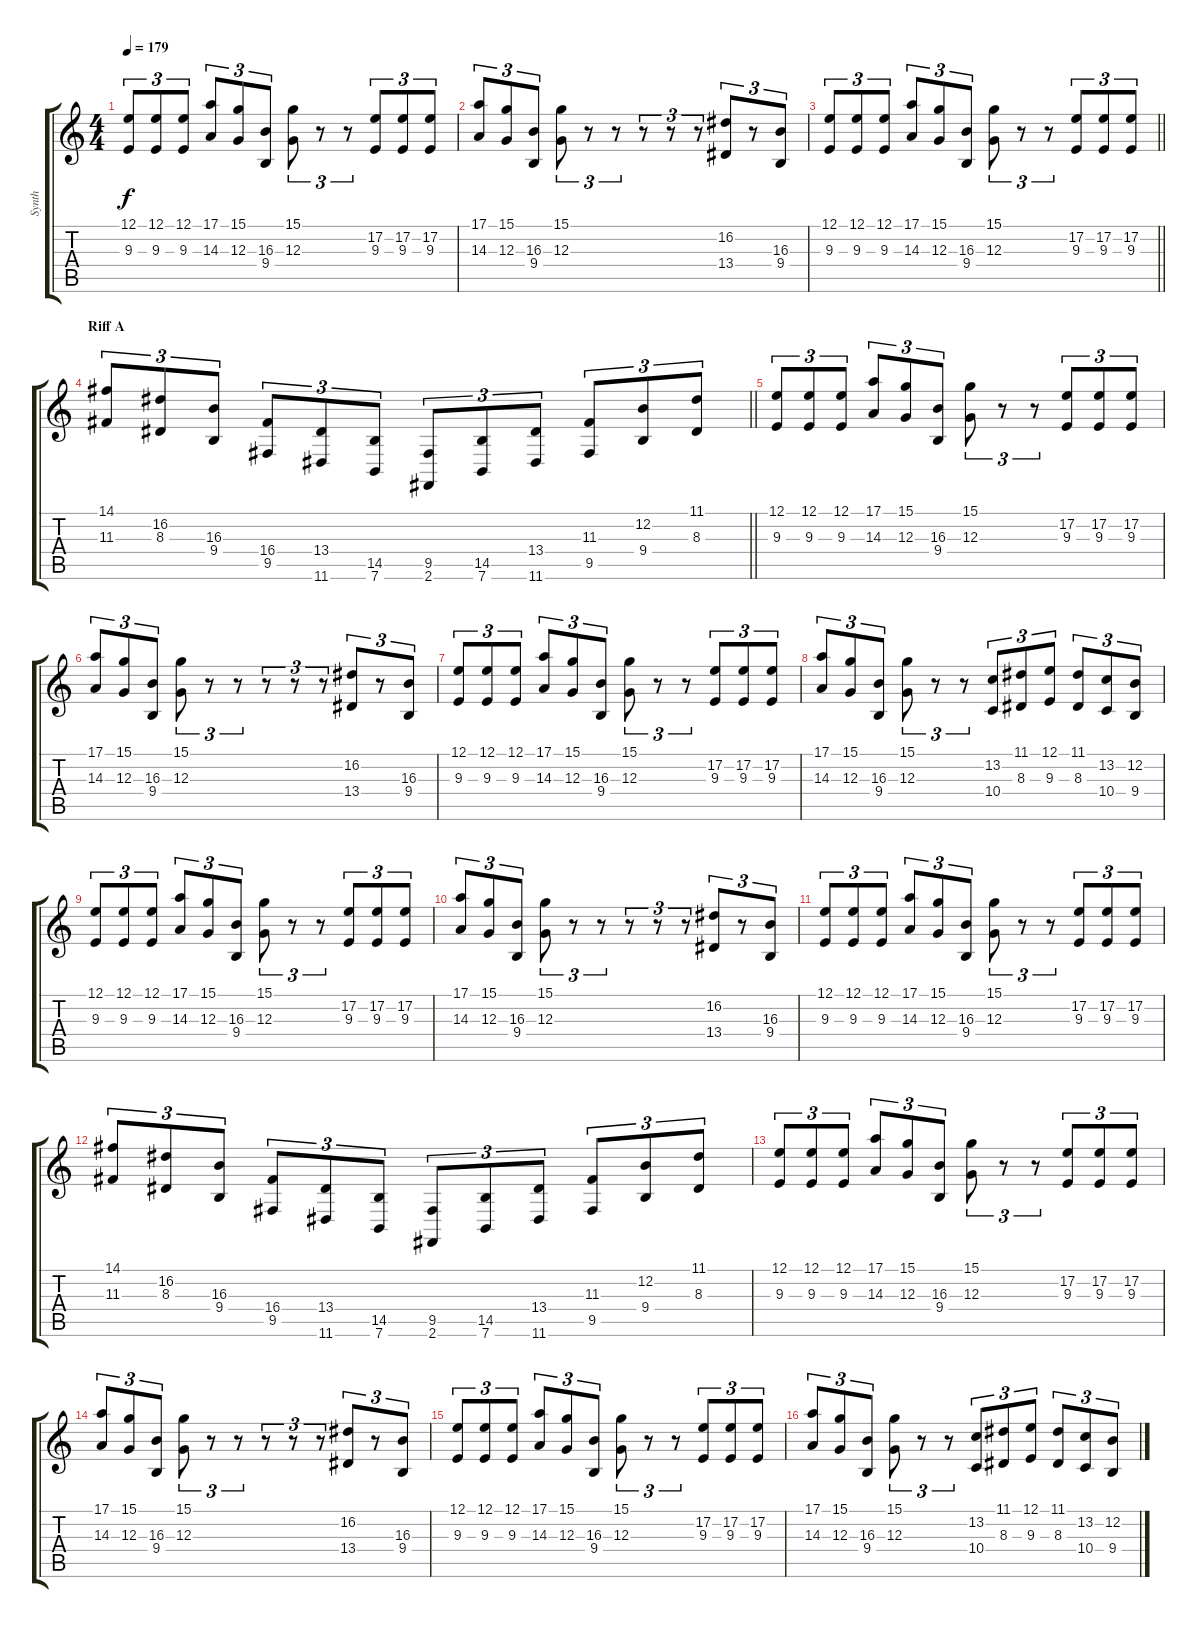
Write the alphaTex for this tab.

\track ("Synth" "Synth") {instrument stringensemble1}
\staff {score tabs}
\tuning (E4 B3 G3 D3 A2 E2) {hide}
\ts (4 4)
\tempo 179
\clef g2
\ks c
(12.1 9.3).8{tu (3 2) dy f} (12.1 9.3).8{tu (3 2)} (12.1 9.3).8{tu (3 2)} (17.1 14.3).8{tu (3 2)} (15.1 12.3).8{tu (3 2)} (16.3 9.4).8{tu (3 2)} (15.1 12.3).8{tu (3 2)} r.8{tu (3 2)} r.8{tu (3 2)} (17.2 9.3).8{tu (3 2)} (17.2 9.3).8{tu (3 2)} (17.2 9.3).8{tu (3 2)} |
(17.1 14.3).8{tu (3 2)} (15.1 12.3).8{tu (3 2)} (16.3 9.4).8{tu (3 2)} (15.1 12.3).8{tu (3 2)} r.8{tu (3 2)} r.8{tu (3 2)} r.8{tu (3 2)} r.8{tu (3 2)} r.8{tu (3 2)} (16.2 13.4).8{tu (3 2)} r.8{tu (3 2)} (16.3 9.4).8{tu (3 2)} |
\barLineRight lightlight
(12.1 9.3).8{tu (3 2)} (12.1 9.3).8{tu (3 2)} (12.1 9.3).8{tu (3 2)} (17.1 14.3).8{tu (3 2)} (15.1 12.3).8{tu (3 2)} (16.3 9.4).8{tu (3 2)} (15.1 12.3).8{tu (3 2)} r.8{tu (3 2)} r.8{tu (3 2)} (17.2 9.3).8{tu (3 2)} (17.2 9.3).8{tu (3 2)} (17.2 9.3).8{tu (3 2)} |
\section ("" "Riff A")
\barLineRight lightlight
(14.1 11.3).8{tu (3 2)} (16.2 8.3).8{tu (3 2)} (16.3 9.4).8{tu (3 2)} (16.4 9.5).8{tu (3 2)} (13.4 11.6).8{tu (3 2)} (14.5 7.6).8{tu (3 2)} (9.5 2.6).8{tu (3 2)} (14.5 7.6).8{tu (3 2)} (13.4 11.6).8{tu (3 2)} (11.3 9.5).8{tu (3 2)} (12.2 9.4).8{tu (3 2)} (11.1 8.3).8{tu (3 2)} |
(12.1 9.3).8{tu (3 2)} (12.1 9.3).8{tu (3 2)} (12.1 9.3).8{tu (3 2)} (17.1 14.3).8{tu (3 2)} (15.1 12.3).8{tu (3 2)} (16.3 9.4).8{tu (3 2)} (15.1 12.3).8{tu (3 2)} r.8{tu (3 2)} r.8{tu (3 2)} (17.2 9.3).8{tu (3 2)} (17.2 9.3).8{tu (3 2)} (17.2 9.3).8{tu (3 2)} |
(17.1 14.3).8{tu (3 2)} (15.1 12.3).8{tu (3 2)} (16.3 9.4).8{tu (3 2)} (15.1 12.3).8{tu (3 2)} r.8{tu (3 2)} r.8{tu (3 2)} r.8{tu (3 2)} r.8{tu (3 2)} r.8{tu (3 2)} (16.2 13.4).8{tu (3 2)} r.8{tu (3 2)} (16.3 9.4).8{tu (3 2)} |
(12.1 9.3).8{tu (3 2)} (12.1 9.3).8{tu (3 2)} (12.1 9.3).8{tu (3 2)} (17.1 14.3).8{tu (3 2)} (15.1 12.3).8{tu (3 2)} (16.3 9.4).8{tu (3 2)} (15.1 12.3).8{tu (3 2)} r.8{tu (3 2)} r.8{tu (3 2)} (17.2 9.3).8{tu (3 2)} (17.2 9.3).8{tu (3 2)} (17.2 9.3).8{tu (3 2)} |
(17.1 14.3).8{tu (3 2)} (15.1 12.3).8{tu (3 2)} (16.3 9.4).8{tu (3 2)} (15.1 12.3).8{tu (3 2)} r.8{tu (3 2)} r.8{tu (3 2)} (13.2 10.4).8{tu (3 2)} (11.1 8.3).8{tu (3 2)} (12.1 9.3).8{tu (3 2)} (11.1 8.3).8{tu (3 2)} (13.2 10.4).8{tu (3 2)} (12.2 9.4).8{tu (3 2)} |
(12.1 9.3).8{tu (3 2)} (12.1 9.3).8{tu (3 2)} (12.1 9.3).8{tu (3 2)} (17.1 14.3).8{tu (3 2)} (15.1 12.3).8{tu (3 2)} (16.3 9.4).8{tu (3 2)} (15.1 12.3).8{tu (3 2)} r.8{tu (3 2)} r.8{tu (3 2)} (17.2 9.3).8{tu (3 2)} (17.2 9.3).8{tu (3 2)} (17.2 9.3).8{tu (3 2)} |
(17.1 14.3).8{tu (3 2)} (15.1 12.3).8{tu (3 2)} (16.3 9.4).8{tu (3 2)} (15.1 12.3).8{tu (3 2)} r.8{tu (3 2)} r.8{tu (3 2)} r.8{tu (3 2)} r.8{tu (3 2)} r.8{tu (3 2)} (16.2 13.4).8{tu (3 2)} r.8{tu (3 2)} (16.3 9.4).8{tu (3 2)} |
(12.1 9.3).8{tu (3 2)} (12.1 9.3).8{tu (3 2)} (12.1 9.3).8{tu (3 2)} (17.1 14.3).8{tu (3 2)} (15.1 12.3).8{tu (3 2)} (16.3 9.4).8{tu (3 2)} (15.1 12.3).8{tu (3 2)} r.8{tu (3 2)} r.8{tu (3 2)} (17.2 9.3).8{tu (3 2)} (17.2 9.3).8{tu (3 2)} (17.2 9.3).8{tu (3 2)} |
(14.1 11.3).8{tu (3 2)} (16.2 8.3).8{tu (3 2)} (16.3 9.4).8{tu (3 2)} (16.4 9.5).8{tu (3 2)} (13.4 11.6).8{tu (3 2)} (14.5 7.6).8{tu (3 2)} (9.5 2.6).8{tu (3 2)} (14.5 7.6).8{tu (3 2)} (13.4 11.6).8{tu (3 2)} (11.3 9.5).8{tu (3 2)} (12.2 9.4).8{tu (3 2)} (11.1 8.3).8{tu (3 2)} |
(12.1 9.3).8{tu (3 2)} (12.1 9.3).8{tu (3 2)} (12.1 9.3).8{tu (3 2)} (17.1 14.3).8{tu (3 2)} (15.1 12.3).8{tu (3 2)} (16.3 9.4).8{tu (3 2)} (15.1 12.3).8{tu (3 2)} r.8{tu (3 2)} r.8{tu (3 2)} (17.2 9.3).8{tu (3 2)} (17.2 9.3).8{tu (3 2)} (17.2 9.3).8{tu (3 2)} |
(17.1 14.3).8{tu (3 2)} (15.1 12.3).8{tu (3 2)} (16.3 9.4).8{tu (3 2)} (15.1 12.3).8{tu (3 2)} r.8{tu (3 2)} r.8{tu (3 2)} r.8{tu (3 2)} r.8{tu (3 2)} r.8{tu (3 2)} (16.2 13.4).8{tu (3 2)} r.8{tu (3 2)} (16.3 9.4).8{tu (3 2)} |
(12.1 9.3).8{tu (3 2)} (12.1 9.3).8{tu (3 2)} (12.1 9.3).8{tu (3 2)} (17.1 14.3).8{tu (3 2)} (15.1 12.3).8{tu (3 2)} (16.3 9.4).8{tu (3 2)} (15.1 12.3).8{tu (3 2)} r.8{tu (3 2)} r.8{tu (3 2)} (17.2 9.3).8{tu (3 2)} (17.2 9.3).8{tu (3 2)} (17.2 9.3).8{tu (3 2)} |
(17.1 14.3).8{tu (3 2)} (15.1 12.3).8{tu (3 2)} (16.3 9.4).8{tu (3 2)} (15.1 12.3).8{tu (3 2)} r.8{tu (3 2)} r.8{tu (3 2)} (13.2 10.4).8{tu (3 2)} (11.1 8.3).8{tu (3 2)} (12.1 9.3).8{tu (3 2)} (11.1 8.3).8{tu (3 2)} (13.2 10.4).8{tu (3 2)} (12.2 9.4).8{tu (3 2)}
